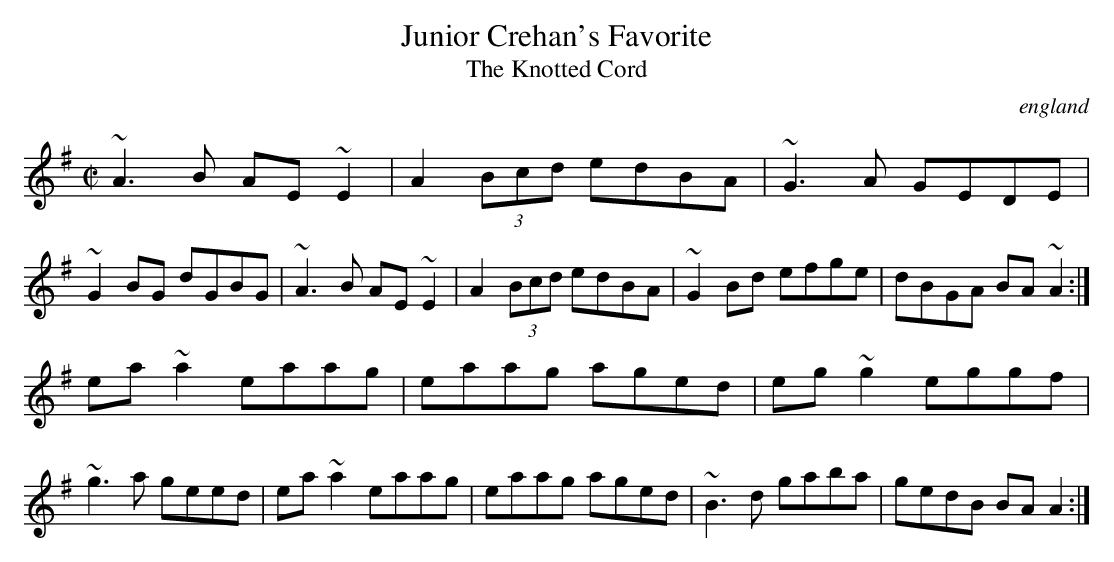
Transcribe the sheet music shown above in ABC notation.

X:1
T:Junior Crehan's Favorite
T:Knotted Cord, The
O:england
M:C|
E:7
K:ADor
~A3B AE ~E2|A2 (3Bcd edBA|~G3 A GEDE|~G2 BG dGBG|~A3 B AE ~E2|A2 (3Bcd edBA|~G2 Bd efge|dBGA BA ~A2:|
ea~a2 eaag|eaag aged|eg~g2 eggf|~g3 a geed|ea ~a2 eaag|eaag aged|~B3 d gaba|gedB BA A2:|
